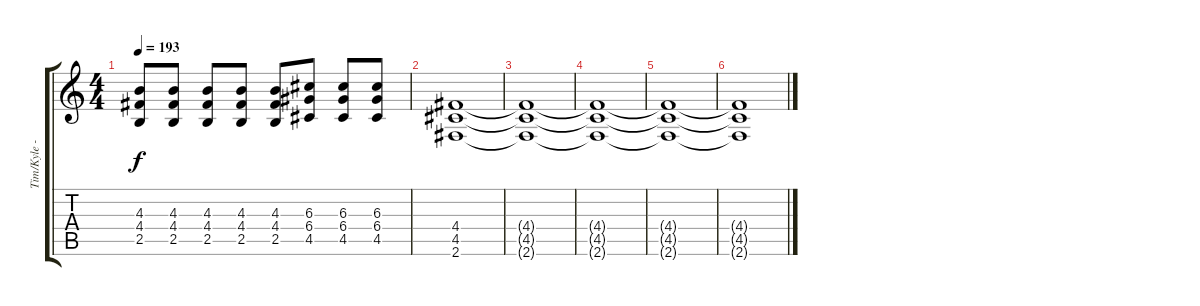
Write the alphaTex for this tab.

\track ("Tim/Kyle - Guitar" "Tim/Kyle -") {instrument distortionguitar}
\staff {score tabs}
\tuning (E4 B3 G3 D3 A2 E2) {hide}
\ts (4 4)
\tempo 193
\clef g2
\ks c
(4.3 4.4 2.5).8{dy f} (4.3 4.4 2.5).8 (4.3 4.4 2.5).8 (4.3 4.4 2.5).8 (4.3 4.4 2.5).8 (6.3 6.4 4.5).8 (6.3 6.4 4.5).8 (6.3 6.4 4.5).8 |
(4.4 4.5 2.6).1 |
(4.4{t} 4.5{t} 2.6{t}).1 |
(4.4{t} 4.5{t} 2.6{t}).1 |
(4.4{t} 4.5{t} 2.6{t}).1 |
(4.4{t} 4.5{t} 2.6{t}).1
